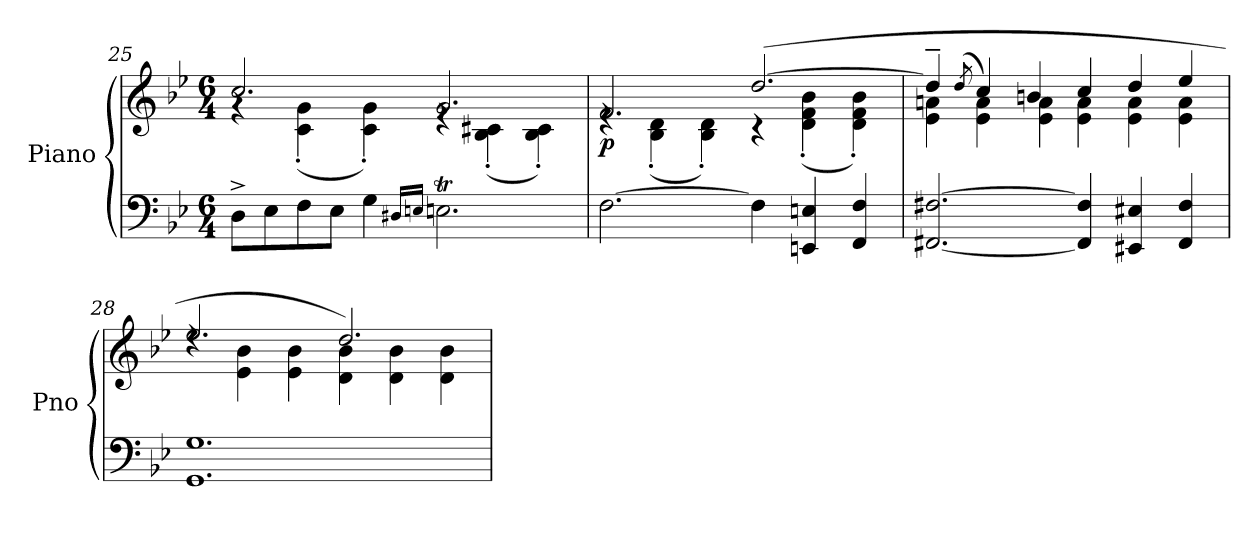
**kern	**kern	**dynam
*part1	*part1	*part1
*staff2	*staff1	*staff1/2
*I"Piano	*	*
*I'Pno	*	*
!!LO:LB:g=z
*clefF4	*clefG2	*
*k[b-e-]	*k[b-e-]	*
*B-:	*B-:	*
*M6/4	*M6/4	*
=25	=25	=25
*	*^	*
8D^<\L	2.cc/	4rg	.
8E-\	.	.	.
8F\	.	(<4c\'< 4g\'<	.
8E-\J	.	.	.
4G\	.	4c\'< 4g\'<)	.
16qD#X/LL	.	.	.
16qEn/JJ	.	.	.
2.Et\	2.g/	4re	.
.	.	(<4B-\'< 4c#X\'<	.
.	.	4B-\'< 4c#\'<)	.
=26	=26	=26	=26
!	!	!	!LO:DY:b
[2.F\	2.f/	4re	p
.	.	(<4B-\'< 4d\'<	.
.	.	4B-\'< 4d\'<)	.
4F\]	(>[>2.dd/	4rc	.
4EEn/ 4En/	.	(<4d\'< 4f\'< 4b-\'<	.
4FF/ 4F/	.	4d\'< 4f\'< 4b-\'<)	.
=27	=27	=27	=27
[2.FF#X/ [2.F#X/	4dd~/]	4e-\ 4an\	.
.	(>8qdd/	.	.
.	4cc/)	4e-\ 4a\	.
.	4bn/	4e-\ 4a\	.
4FF#/] 4F#/]	4cc/	4e-\ 4a\	.
4EE#X/ 4E#X/	4dd/	4e-\ 4a\	.
4FF#/ 4F#/	4ee-/	4e-\ 4a\	.
!!LO:LB:g=z	!!
=28	=28	=28	=28
1.GG 1.G	2.ee-/	4rdd	.
.	.	4e-\ 4b-\	.
.	.	4e-\ 4b-\	.
.	2.dd/)	4d\ 4b-\	.
.	.	4d\ 4b-\	.
.	.	4d\ 4b-\	.
*	*v	*v	*
=	=	=
*-	*-	*-
